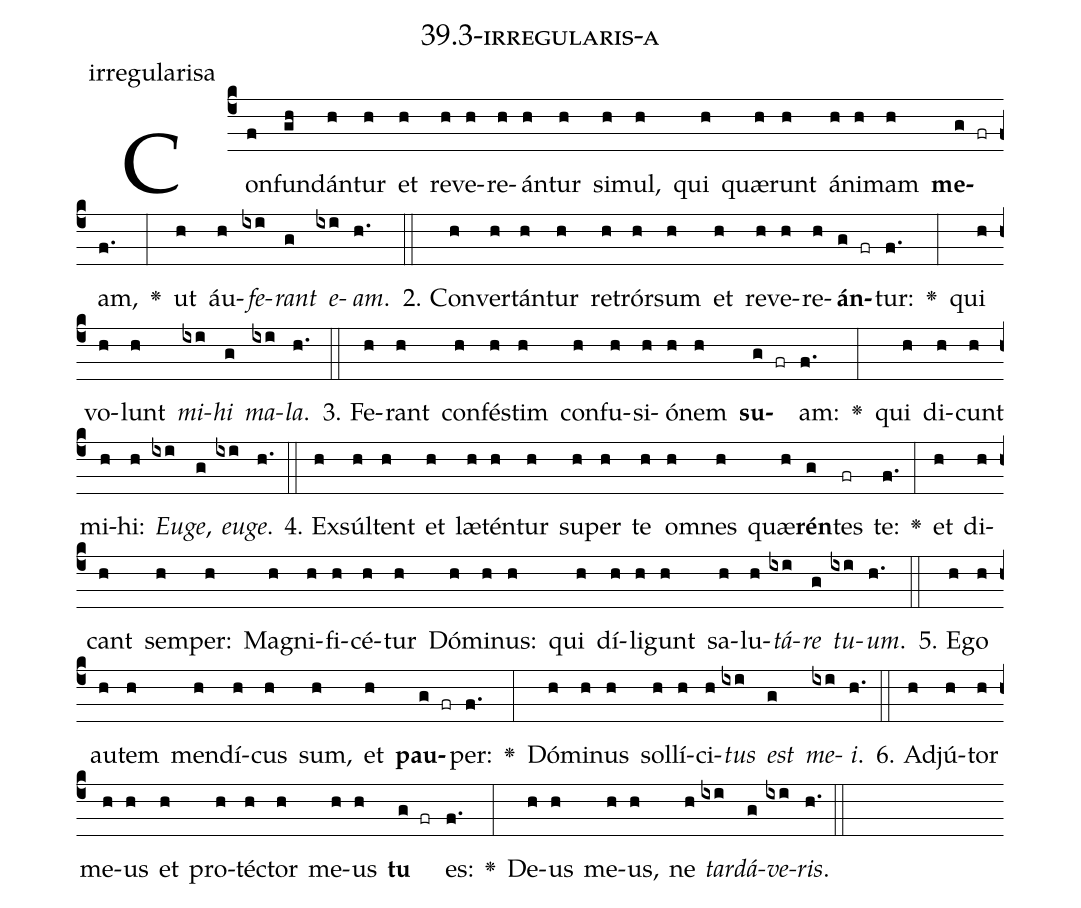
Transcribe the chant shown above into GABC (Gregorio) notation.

name: 39.3-irregularis-a;
annotation: irregularisa;
%%
(c4)Con(f)fun(gh)dán(h)tur(h) et(h) re(h)ve(h)re(h)án(h)tur(h) si(h)mul,(h) qui(h) quæ(h)runt(h) á(h)ni(h)mam(h) <b>me</b>(g fr)am,(f.) <v>\greheightstar</v>(:) ut(h) áu(h)<i>fe</i>(ixi)<i>rant</i>(g) <i>e</i>(ixi)<i>am</i>.(h.) (::)
2. Con(h)ver(h)tán(h)tur(h) re(h)trór(h)sum(h) et(h) re(h)ve(h)re(h)<b>án</b>(g fr)tur:(f.) <v>\greheightstar</v>(:) qui(h) vo(h)lunt(h) <i>mi</i>(ixi)<i>hi</i>(g) <i>ma</i>(ixi)<i>la</i>.(h.) (::)
3. Fe(h)rant(h) con(h)fés(h)tim(h) con(h)fu(h)si(h)ó(h)nem(h) <b>su</b>(g fr)am:(f.) <v>\greheightstar</v>(:) qui(h) di(h)cunt(h) mi(h)hi:(h) <i>Eu</i>(ixi)<i>ge</i>,(g) <i>eu</i>(ixi)<i>ge</i>.(h.) (::)
4. Ex(h)súl(h)tent(h) et(h) læ(h)tén(h)tur(h) su(h)per(h) te(h) om(h)nes(h) quæ(h)<b>rén</b>(g)tes(fr) te:(f.) <v>\greheightstar</v>(:) et(h) di(h)cant(h) sem(h)per:(h) Ma(h)gni(h)fi(h)cé(h)tur(h) Dó(h)mi(h)nus:(h) qui(h) dí(h)li(h)gunt(h) sa(h)lu(h)<i>tá</i>(ixi)<i>re</i>(g) <i>tu</i>(ixi)<i>um</i>.(h.) (::)
5. E(h)go(h) au(h)tem(h) men(h)dí(h)cus(h) sum,(h) et(h) <b>pau</b>(g fr)per:(f.) <v>\greheightstar</v>(:) Dó(h)mi(h)nus(h) sol(h)lí(h)ci(h)<i>tus</i>(ixi) <i>est</i>(g) <i>me</i>(ixi)<i>i</i>.(h.) (::)
6. Ad(h)jú(h)tor(h) me(h)us(h) et(h) pro(h)téc(h)tor(h) me(h)us(h) <b>tu</b>(g fr) es:(f.) <v>\greheightstar</v>(:) De(h)us(h) me(h)us,(h) ne(h) <i>tar</i>(ixi)<i>dá</i>(g)<i>ve</i>(ixi)<i>ris</i>.(h.) (::)
